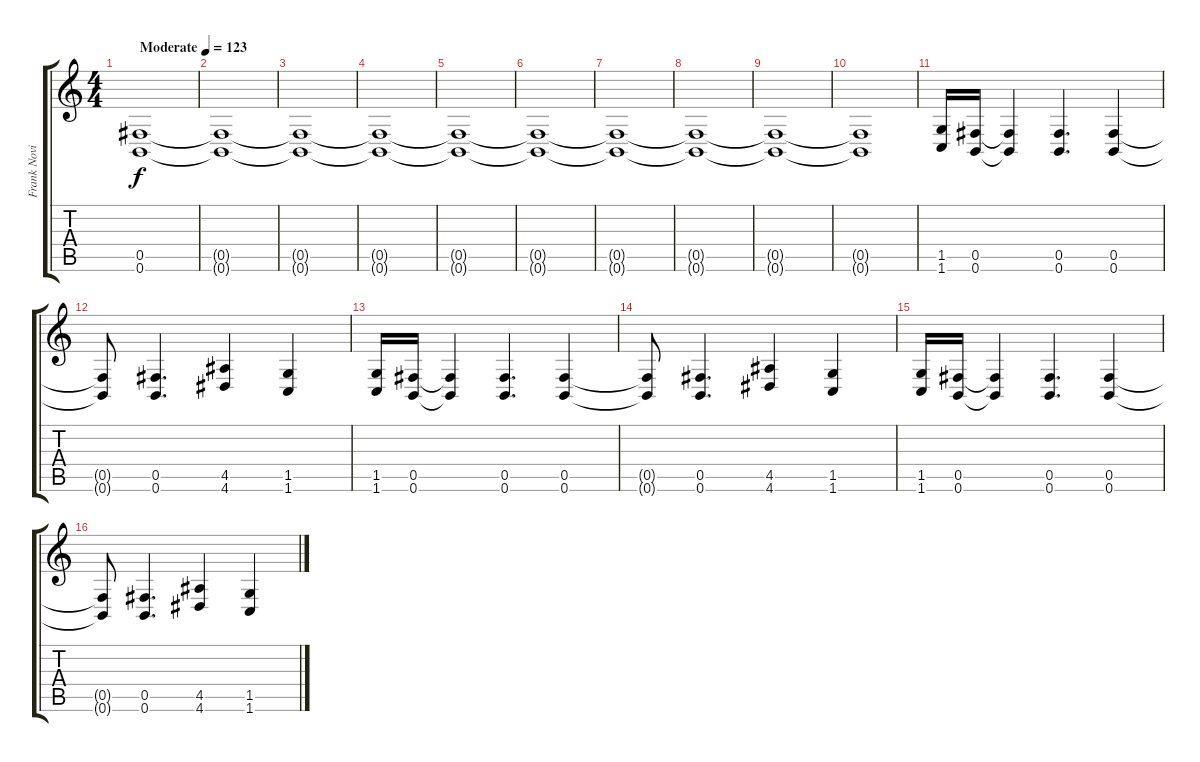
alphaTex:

\track ("Frank Novinec" "Frank Novi") {instrument overdrivenguitar}
\staff {score tabs}
\tuning (Db4 Ab3 E3 B2 Gb2 B1) {hide}
\ts (4 4)
\tempo (123 "Moderate")
\clef g2
\ks c
(0.5 0.6).1{dy f volume 3 instrument overdrivenguitar} |
(0.5{t} 0.6{t}).1{volume 4} |
(0.5{t} 0.6{t}).1{volume 5} |
(0.5{t} 0.6{t}).1{volume 6} |
(0.5{t} 0.6{t}).1 |
(0.5{t} 0.6{t}).1 |
(0.5{t} 0.6{t}).1 |
(0.5{t} 0.6{t}).1 |
(0.5{t} 0.6{t}).1 |
(0.5{t} 0.6{t}).1 |
(1.5 1.6).16{volume 14} (0.5 0.6).16 (0.5{t} 0.6{t}).4 (0.5 0.6).4{d} (0.5 0.6).4 |
(0.5{t} 0.6{t}).8 (0.5 0.6).4{d} (4.5 4.6).4 (1.5 1.6).4 |
(1.5 1.6).16 (0.5 0.6).16 (0.5{t} 0.6{t}).4 (0.5 0.6).4{d} (0.5 0.6).4 |
(0.5{t} 0.6{t}).8 (0.5 0.6).4{d} (4.5 4.6).4 (1.5 1.6).4 |
(1.5 1.6).16 (0.5 0.6).16 (0.5{t} 0.6{t}).4 (0.5 0.6).4{d} (0.5 0.6).4 |
(0.5{t} 0.6{t}).8 (0.5 0.6).4{d} (4.5 4.6).4 (1.5 1.6).4
